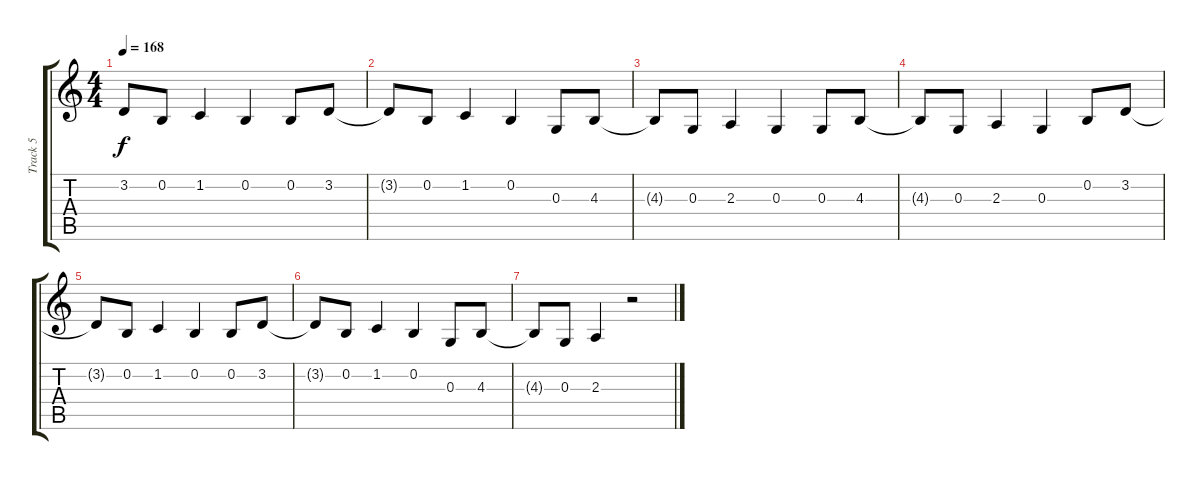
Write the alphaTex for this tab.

\track ("Track 5" "Track 5") {instrument oboe}
\staff {score tabs}
\tuning (E4 B3 G3 D3 A2 E2) {hide}
\ts (4 4)
\tempo 168
\clef g2
\ks c
3.2{t}.8{dy f} 0.2.8 1.2.4 0.2.4 0.2.8 3.2.8 |
3.2{t}.8 0.2.8 1.2.4 0.2.4 0.3.8 4.3.8 |
4.3{t}.8 0.3.8 2.3.4 0.3.4 0.3.8 4.3.8 |
4.3{t}.8 0.3.8 2.3.4 0.3.4 0.2.8 3.2.8 |
3.2{t}.8 0.2.8 1.2.4 0.2.4 0.2.8 3.2.8 |
3.2{t}.8 0.2.8 1.2.4 0.2.4 0.3.8 4.3.8 |
4.3{t}.8 0.3.8 2.3.4 r.2
